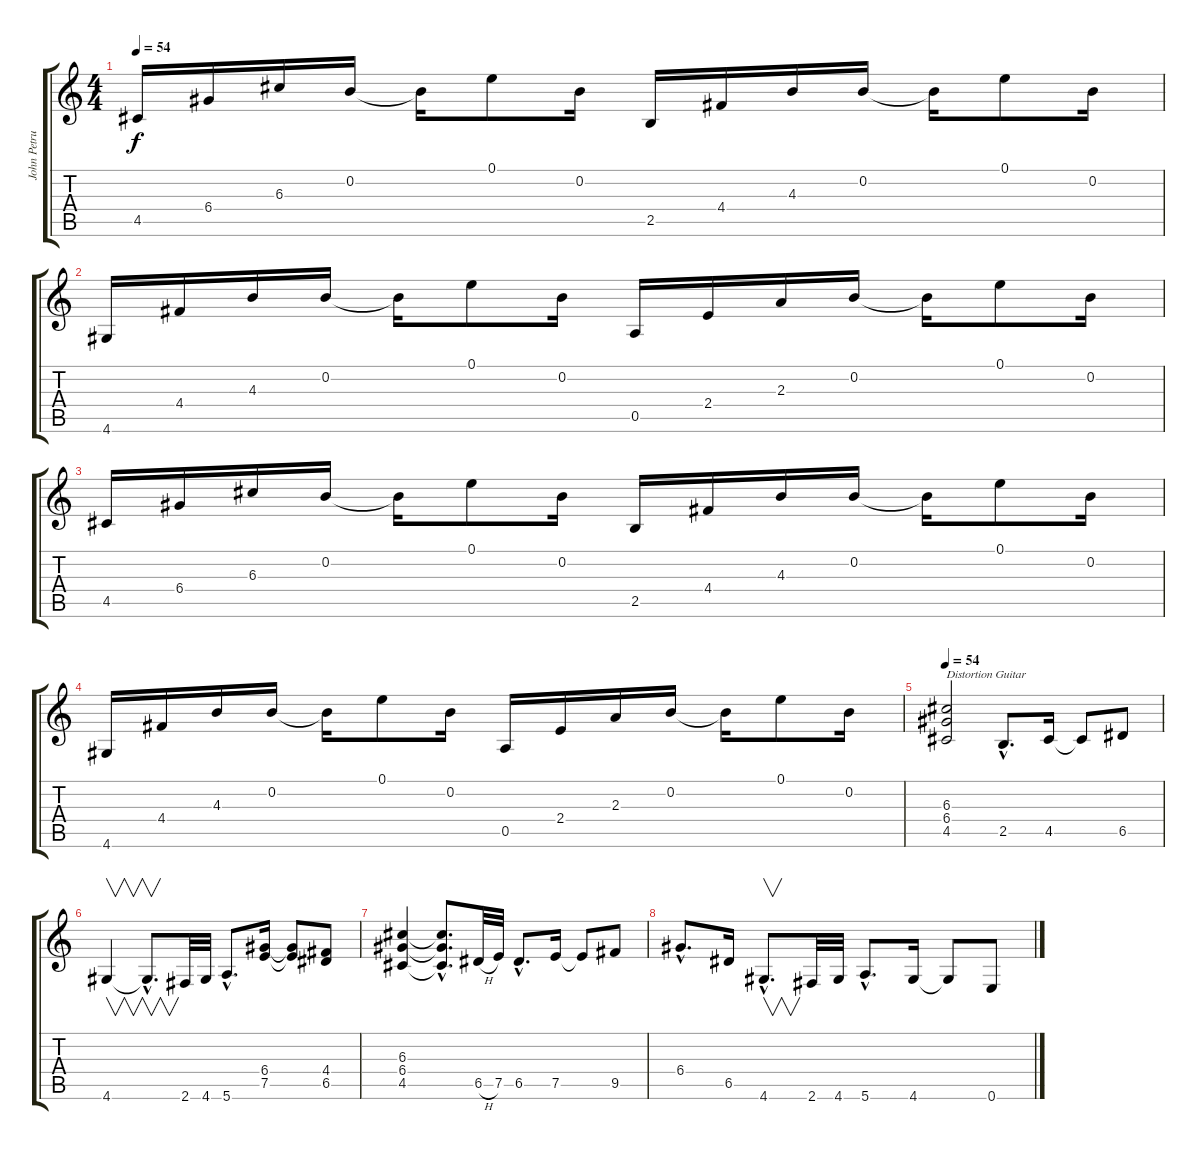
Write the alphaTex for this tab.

\track ("John Petrucci - 6 Strings Guitar" "John Petru") {instrument distortionguitar}
\staff {score tabs}
\tuning (E4 B3 G3 D3 A2 E2) {hide}
\ts (4 4)
\tempo 54
\clef g2
\ks c
4.5.16{dy f} 6.4.16 6.3.16 0.2.16 0.2{t}.16 0.1.8 0.2.16 2.5.16 4.4.16 4.3.16 0.2.16 0.2{t}.16 0.1.8 0.2.16 |
4.6.16 4.4.16 4.3.16 0.2.16 0.2{t}.16 0.1.8 0.2.16 0.5.16 2.4.16 2.3.16 0.2.16 0.2{t}.16 0.1.8 0.2.16 |
4.5.16 6.4.16 6.3.16 0.2.16 0.2{t}.16 0.1.8 0.2.16 2.5.16 4.4.16 4.3.16 0.2.16 0.2{t}.16 0.1.8 0.2.16 |
4.6.16 4.4.16 4.3.16 0.2.16 0.2{t}.16 0.1.8 0.2.16 0.5.16 2.4.16 2.3.16 0.2.16 0.2{t}.16 0.1.8 0.2.16 |
\tempo 54
(6.3 6.4 4.5).2{txt "Distortion Guitar" instrument distortionguitar} 2.5{hac}.8{d} 4.5.16 4.5{t}.8 6.5.8 |
4.6.4{v} 4.6{hac t}.8{v d} 2.6.32 4.6.32 5.6{hac}.8{d} (6.4 7.5).16 (6.4{t} 7.5{t}).8 (4.4 6.5).8 |
(6.3 6.4 4.5).4 (6.3{hac t} 6.4{hac t} 4.5{hac t}).8{d} 6.5{h}.32 7.5.32 6.5{hac}.8{d} 7.5.16 7.5{t}.8 9.5.8 |
6.4{hac}.8{d} 6.5.16 4.6{hac}.8{v d} 2.6.32 4.6.32 5.6{hac}.8{d} 4.6.16 4.6{t}.8 0.6.8
